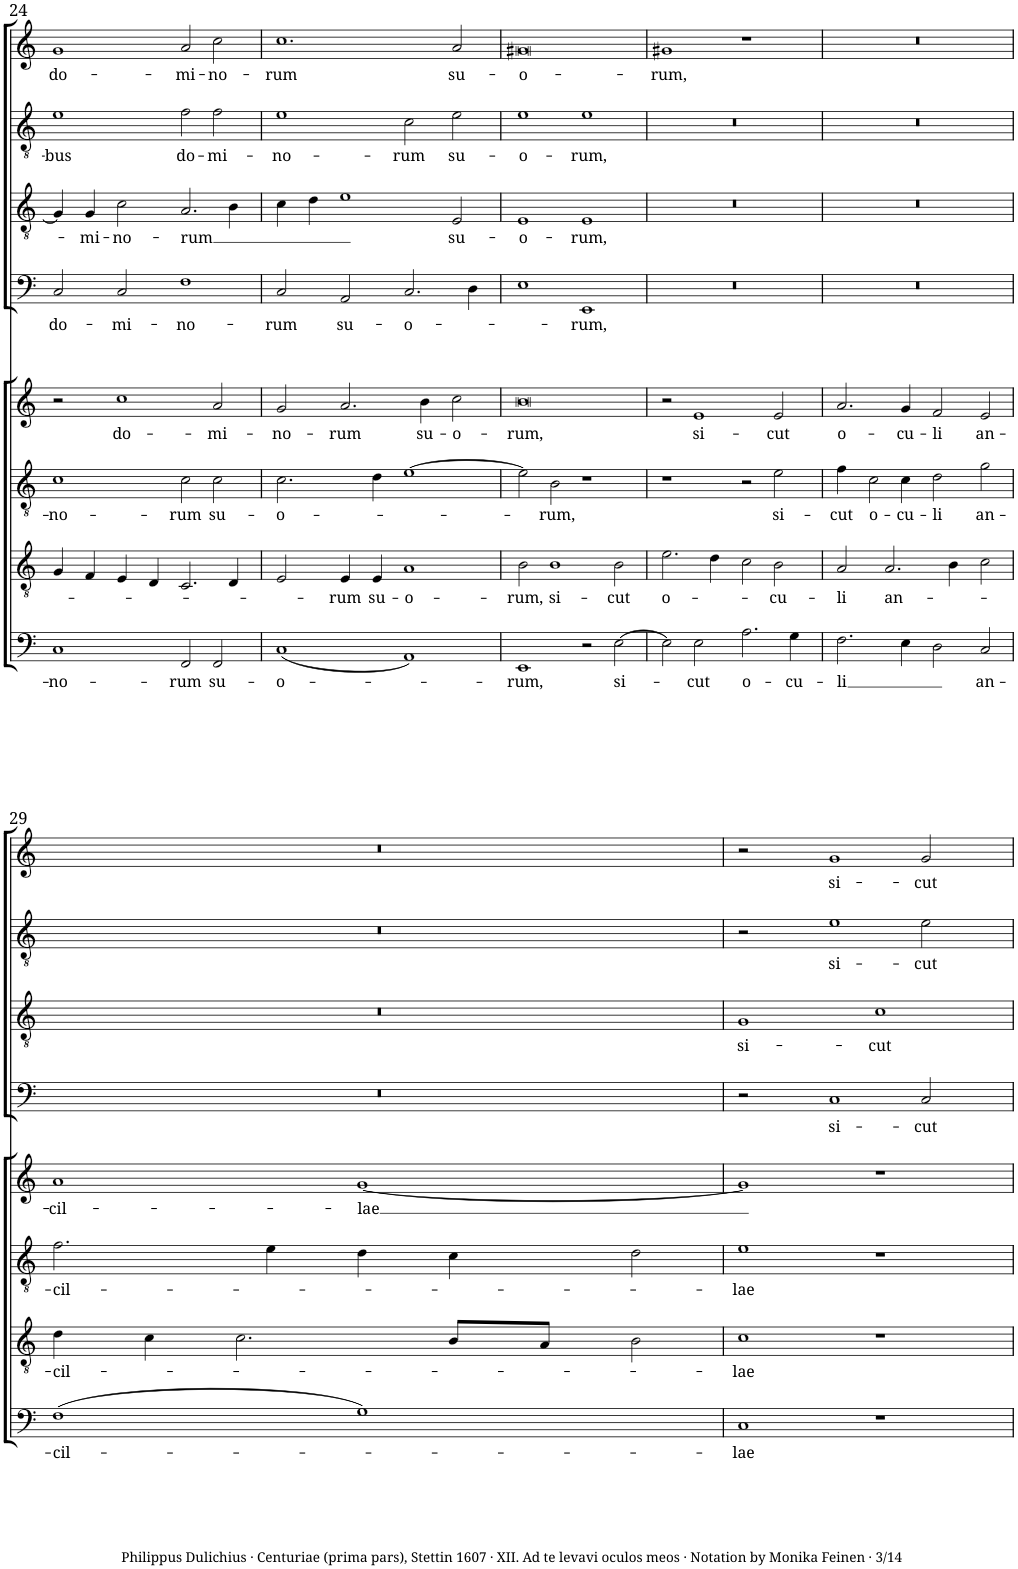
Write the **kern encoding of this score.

**kern	**text	**kern	**text	**kern	**text	**kern	**text	**kern	**text	**kern	**text	**kern	**text	**kern	**text
*part8	*part8	*part7	*part7	*part6	*part6	*part5	*part5	*part4	*part4	*part3	*part3	*part2	*part2	*part1	*part1
*staff8	*staff8	*staff7	*staff7	*staff6	*staff6	*staff5	*staff5	*staff4	*staff4	*staff3	*staff3	*staff2	*staff2	*staff1	*staff1
*I"Basis.	*	*I"Tenor.	*	*I"Altus.	*	*I"Discantus.	*	*I"Quinta vox.	*	*I"Sexta vox.	*	*I"Septima vox.	*	*I"Octava vox.	*
!!LO:PB:g=z
*clefF4	*	*clefGv2	*	*clefGv2	*	*clefG2	*	*clefF4	*	*clefGv2	*	*clefGv2	*	*clefG2	*
*k[]	*	*k[]	*	*k[]	*	*k[]	*	*k[]	*	*k[]	*	*k[]	*	*k[]	*
*M4/2	*	*M4/2	*	*M4/2	*	*M4/2	*	*M4/2	*	*M4/2	*	*M4/2	*	*M4/2	*
*met(c)	*	*met(c)	*	*met(c)	*	*met(c)	*	*met(c)	*	*met(c)	*	*met(c)	*	*met(c)	*
=24	=24	=24	=24	=24	=24	=24	=24	=24	=24	=24	=24	=24	=24	=24	=24
!	!LO:LY:b	!	!	!	!LO:LY:b	!	!	!	!LO:LY:b	!	!	!	!LO:LY:b	!	!LO:LY:b
1C	-no-	4G/	.	1c	-no-	2r	.	2C/	do-	4G/]	.	1e	-bus	1g	do-
!	!	!	!	!	!	!	!	!	!	!	!LO:LY:b	!	!	!	!
.	.	4F/	.	.	.	.	.	.	.	4G/	-mi-	.	.	.	.
!	!	!	!	!	!	!	!LO:LY:b	!	!LO:LY:b	!	!LO:LY:b	!	!	!	!
.	.	4E/	.	.	.	1cc	do-	2C/	-mi-	2c\	-no-	.	.	.	.
.	.	4D/	.	.	.	.	.	.	.	.	.	.	.	.	.
!	!LO:LY:b	!	!	!	!LO:LY:b	!	!	!	!LO:LY:b	!	!LO:LY:b	!	!LO:LY:b	!	!LO:LY:b
2FF/	-rum	2.C/	.	2c\	-rum	.	.	1F	-no-	2.A/	-rum	2f\	do-	2a/	-mi-
!	!LO:LY:b	!	!	!	!LO:LY:b	!	!LO:LY:b	!	!	!	!	!	!LO:LY:b	!	!LO:LY:b
2FF/	su-	.	.	2c\	su-	2a/	-mi-	.	.	.	.	2f\	-mi-	2cc\	-no-
.	.	4D/	.	.	.	.	.	.	.	4B\	.	.	.	.	.
=25	=25	=25	=25	=25	=25	=25	=25	=25	=25	=25	=25	=25	=25	=25	=25
!	!LO:LY:b	!	!	!	!LO:LY:b	!	!LO:LY:b	!	!LO:LY:b	!	!	!	!LO:LY:b	!	!LO:LY:b
(1C	-o-	2E/	.	2.c\	-o-	2g/	-no-	2C/	-rum	4c\	.	1e	-no-	1.cc	-rum
.	.	.	.	.	.	.	.	.	.	4d\	.	.	.	.	.
!	!	!	!LO:LY:b	!	!	!	!LO:LY:b	!	!LO:LY:b	!	!	!	!	!	!
.	.	4E/	-rum	.	.	2.a/	-rum	2AA/	su-	1e	.	.	.	.	.
!	!	!	!LO:LY:b	!	!	!	!	!	!	!	!	!	!	!	!
.	.	4E/	su-	4d\	.	.	.	.	.	.	.	.	.	.	.
!	!	!	!LO:LY:b	!	!	!	!	!	!LO:LY:b	!	!	!	!LO:LY:b	!	!
1AA)	.	1A	-o-	[1e	.	.	.	2.C/	-o-	.	.	2c\	-rum	.	.
!	!	!	!	!	!	!	!LO:LY:b	!	!	!	!	!	!	!	!
.	.	.	.	.	.	4b\	su-	.	.	.	.	.	.	.	.
!	!	!	!	!	!	!	!LO:LY:b	!	!	!	!LO:LY:b	!	!LO:LY:b	!	!LO:LY:b
.	.	.	.	.	.	2cc\	-o-	.	.	2E/	su-	2e\	su-	2a/	su-
.	.	.	.	.	.	.	.	4D\	.	.	.	.	.	.	.
=26	=26	=26	=26	=26	=26	=26	=26	=26	=26	=26	=26	=26	=26	=26	=26
!	!LO:LY:b	!	!LO:LY:b	!	!	!	!LO:LY:b	!	!	!	!LO:LY:b	!	!LO:LY:b	!	!LO:LY:b
1EE	-rum,	2B\	-rum,	2e\]	.	0b	-rum,	1E	.	1E	-o-	1e	-o-	0g#X	-o-
!	!	!	!LO:LY:b	!	!LO:LY:b	!	!	!	!	!	!	!	!	!	!
.	.	1B	si-	2B\	-rum,	.	.	.	.	.	.	.	.	.	.
!	!	!	!	!	!	!	!	!	!LO:LY:b	!	!LO:LY:b	!	!LO:LY:b	!	!
2r	.	.	.	1r	.	.	.	1EE	-rum,	1E	-rum,	1e	-rum,	.	.
!	!LO:LY:b	!	!LO:LY:b	!	!	!	!	!	!	!	!	!	!	!	!
[2E\	si-	2B\	-cut	.	.	.	.	.	.	.	.	.	.	.	.
=27	=27	=27	=27	=27	=27	=27	=27	=27	=27	=27	=27	=27	=27	=27	=27
!	!	!	!LO:LY:b	!	!	!	!	!	!	!	!	!	!	!	!LO:LY:b
2E\]	.	2.e\	o-	1r	.	2r	.	0r	.	0r	.	0r	.	1g#X	-rum,
!	!LO:LY:b	!	!	!	!	!	!LO:LY:b	!	!	!	!	!	!	!	!
2E\	-cut	.	.	.	.	1e	si-	.	.	.	.	.	.	.	.
.	.	4d\	.	.	.	.	.	.	.	.	.	.	.	.	.
!	!LO:LY:b	!	!	!	!	!	!	!	!	!	!	!	!	!	!
2.A\	o-	2c\	.	2r	.	.	.	.	.	.	.	.	.	1r	.
!	!	!	!LO:LY:b	!	!LO:LY:b	!	!LO:LY:b	!	!	!	!	!	!	!	!
.	.	2B\	-cu-	2e\	si-	2e/	-cut	.	.	.	.	.	.	.	.
!	!LO:LY:b	!	!	!	!	!	!	!	!	!	!	!	!	!	!
4G\	-cu-	.	.	.	.	.	.	.	.	.	.	.	.	.	.
=28	=28	=28	=28	=28	=28	=28	=28	=28	=28	=28	=28	=28	=28	=28	=28
!	!LO:LY:b	!	!LO:LY:b	!	!LO:LY:b	!	!LO:LY:b	!	!	!	!	!	!	!	!
2.F\	-li	2A/	-li	4f\	-cut	2.a/	o-	0r	.	0r	.	0r	.	0r	.
!	!	!	!	!	!LO:LY:b	!	!	!	!	!	!	!	!	!	!
.	.	.	.	2c\	o-	.	.	.	.	.	.	.	.	.	.
!	!	!	!LO:LY:b	!	!	!	!	!	!	!	!	!	!	!	!
.	.	2.A/	an-	.	.	.	.	.	.	.	.	.	.	.	.
!	!	!	!	!	!LO:LY:b	!	!LO:LY:b	!	!	!	!	!	!	!	!
4E\	.	.	.	4c\	-cu-	4g/	-cu-	.	.	.	.	.	.	.	.
!	!	!	!	!	!LO:LY:b	!	!LO:LY:b	!	!	!	!	!	!	!	!
2D\	.	.	.	2d\	-li	2f/	-li	.	.	.	.	.	.	.	.
.	.	4B\	.	.	.	.	.	.	.	.	.	.	.	.	.
!	!LO:LY:b	!	!	!	!LO:LY:b	!	!LO:LY:b	!	!	!	!	!	!	!	!
2C/	an-	2c\	.	2g\	an-	2e/	an-	.	.	.	.	.	.	.	.
!!LO:LB:g=z
=29	=29	=29	=29	=29	=29	=29	=29	=29	=29	=29	=29	=29	=29	=29	=29
!	!LO:LY:b	!	!LO:LY:b	!	!LO:LY:b	!	!LO:LY:b	!	!	!	!	!	!	!	!
(1F	-cil-	4d\	-cil-	2.f\	-cil-	1a	-cil-	0r	.	0r	.	0r	.	0r	.
.	.	4c\	.	.	.	.	.	.	.	.	.	.	.	.	.
.	.	2.c\	.	.	.	.	.	.	.	.	.	.	.	.	.
.	.	.	.	4e\	.	.	.	.	.	.	.	.	.	.	.
!	!	!	!	!	!	!	!LO:LY:b	!	!	!	!	!	!	!	!
1G)	.	.	.	4d\	.	[1g	-lae	.	.	.	.	.	.	.	.
.	.	8B/L	.	4c\	.	.	.	.	.	.	.	.	.	.	.
.	.	8A/J	.	.	.	.	.	.	.	.	.	.	.	.	.
.	.	2B\	.	2d\	.	.	.	.	.	.	.	.	.	.	.
=30	=30	=30	=30	=30	=30	=30	=30	=30	=30	=30	=30	=30	=30	=30	=30
!	!LO:LY:b	!	!LO:LY:b	!	!LO:LY:b	!	!	!	!	!	!LO:LY:b	!	!	!	!
1C	-lae	1c	-lae	1e	-lae	1g]	.	2r	.	1G	si-	2r	.	2r	.
!	!	!	!	!	!	!	!	!	!LO:LY:b	!	!	!	!LO:LY:b	!	!LO:LY:b
.	.	.	.	.	.	.	.	1C	si-	.	.	1e	si-	1g	si-
!	!	!	!	!	!	!	!	!	!	!	!LO:LY:b	!	!	!	!
1r	.	1r	.	1r	.	1r	.	.	.	1c	-cut	.	.	.	.
!	!	!	!	!	!	!	!	!	!LO:LY:b	!	!	!	!LO:LY:b	!	!LO:LY:b
.	.	.	.	.	.	.	.	2C/	-cut	.	.	2e\	-cut	2g/	-cut
=	=	=	=	=	=	=	=	=	=	=	=	=	=	=	=
*-	*-	*-	*-	*-	*-	*-	*-	*-	*-	*-	*-	*-	*-	*-	*-
